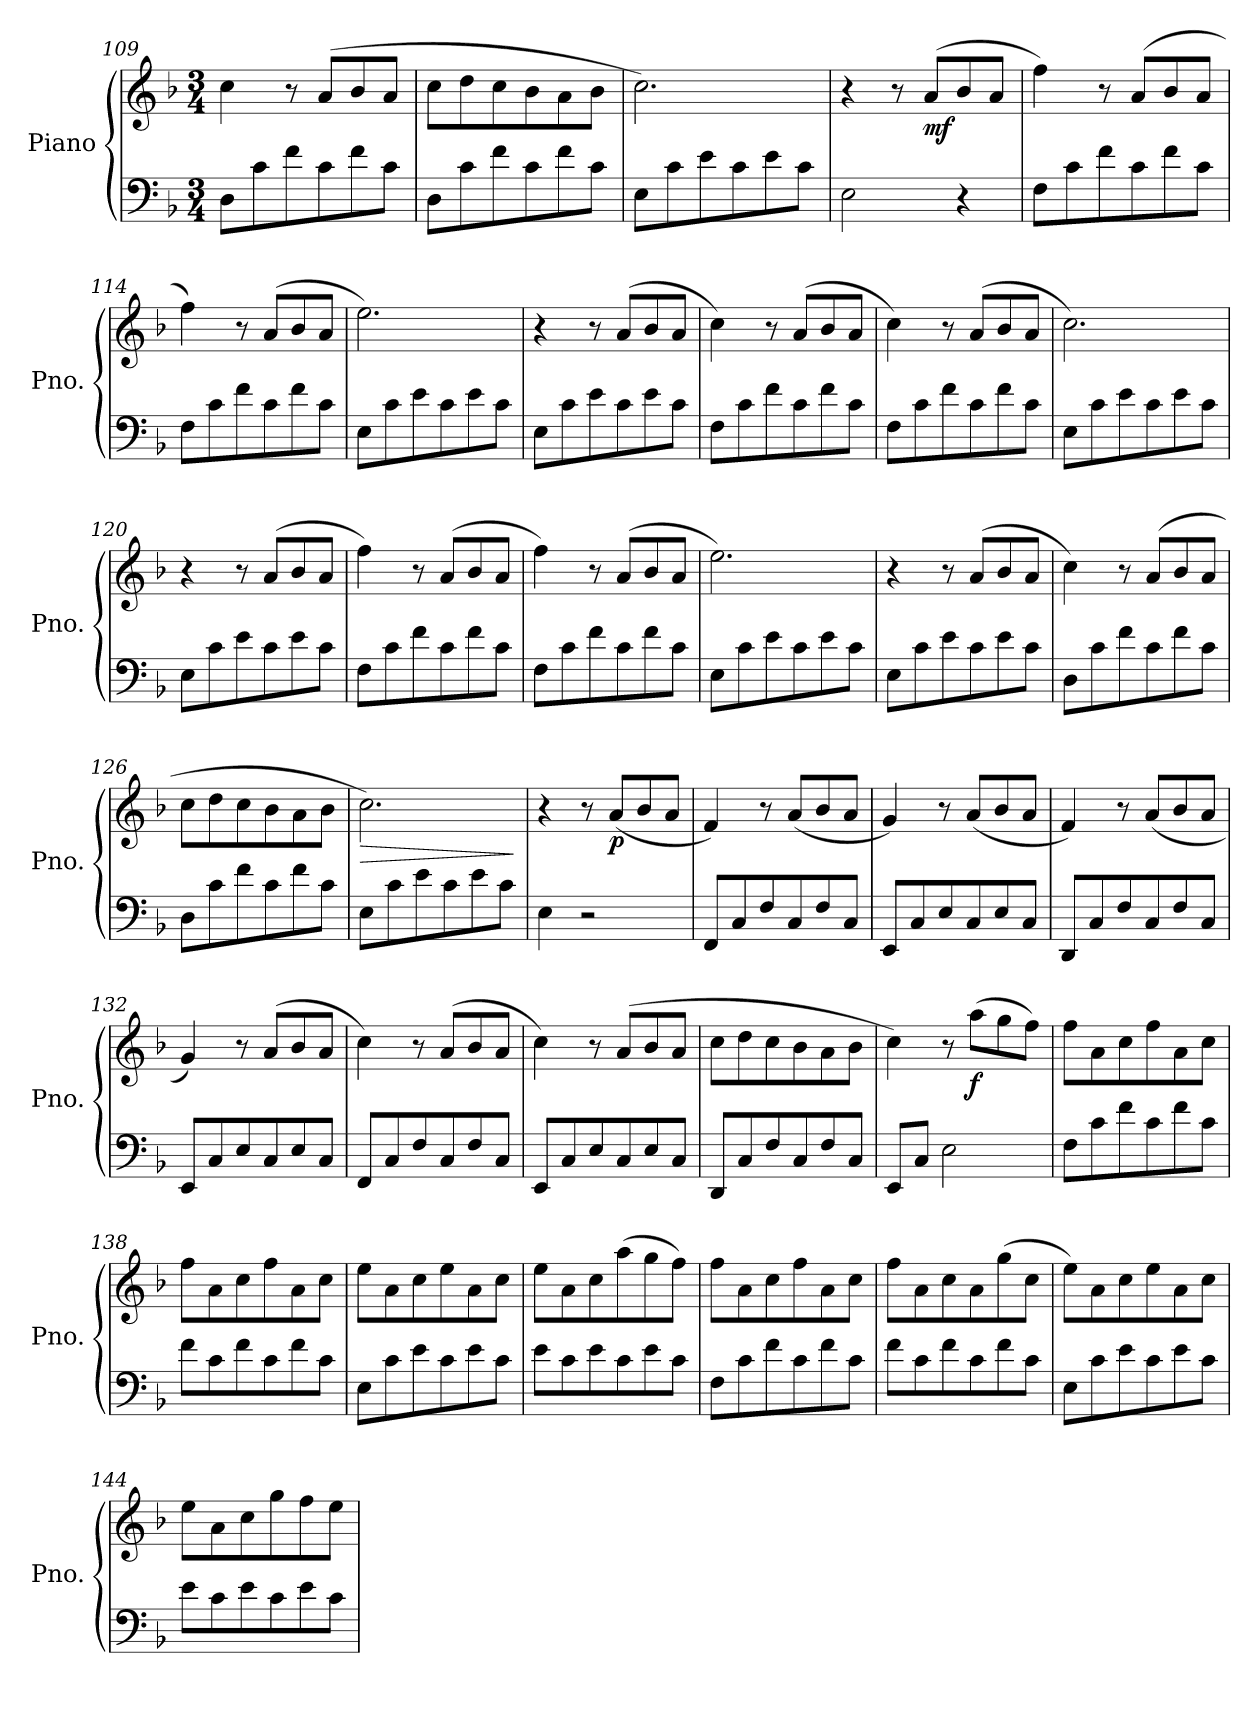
**kern	**kern	**dynam
*part1	*part1	*part1
*staff2	*staff1	*staff1/2
*I"Piano	*	*
*I'Pno.	*	*
!!LO:PB:g=z
*clefF4	*clefG2	*
*k[b-]	*k[b-]	*
*M3/4	*M3/4	*
=109	=109	=109
8D\L	4cc\	.
8c\	.	.
8f\	8r	.
8c\	(>8a/L	.
8f\	8b-/	.
8c\J	8a/J	.
=110	=110	=110
8D\L	8cc\L	.
8c\	8dd\	.
8f\	8cc\	.
8c\	8b-\	.
8f\	8a\	.
8c\J	8b-\J	.
=111	=111	=111
8E\L	2.cc\)	.
8c\	.	.
8e\	.	.
8c\	.	.
8e\	.	.
8c\J	.	.
=112	=112	=112
2E\	4r	.
.	8r	.
!	!	!LO:DY:b
.	(>8a/L	mf
4r	8b-/	.
.	8a/J	.
=113	=113	=113
8F\L	4ff\)	.
8c\	.	.
8f\	8r	.
8c\	(>8a/L	.
8f\	8b-/	.
8c\J	8a/J	.
=114	=114	=114
8F\L	4ff\)	.
8c\	.	.
8f\	8r	.
8c\	(>8a/L	.
8f\	8b-/	.
8c\J	8a/J	.
!!LO:LB:g=z
=115	=115	=115
8E\L	2.ee\)	.
8c\	.	.
8e\	.	.
8c\	.	.
8e\	.	.
8c\J	.	.
=116	=116	=116
8E\L	4r	.
8c\	.	.
8e\	8r	.
8c\	(>8a/L	.
8e\	8b-/	.
8c\J	8a/J	.
=117	=117	=117
8F\L	4cc\)	.
8c\	.	.
8f\	8r	.
8c\	(>8a/L	.
8f\	8b-/	.
8c\J	8a/J	.
=118	=118	=118
8F\L	4cc\)	.
8c\	.	.
8f\	8r	.
8c\	(>8a/L	.
8f\	8b-/	.
8c\J	8a/J	.
=119	=119	=119
8E\L	2.cc\)	.
8c\	.	.
8e\	.	.
8c\	.	.
8e\	.	.
8c\J	.	.
=120	=120	=120
8E\L	4r	.
8c\	.	.
8e\	8r	.
8c\	(>8a/L	.
8e\	8b-/	.
8c\J	8a/J	.
!!LO:LB:g=z
=121	=121	=121
8F\L	4ff\)	.
8c\	.	.
8f\	8r	.
8c\	(>8a/L	.
8f\	8b-/	.
8c\J	8a/J	.
=122	=122	=122
8F\L	4ff\)	.
8c\	.	.
8f\	8r	.
8c\	(>8a/L	.
8f\	8b-/	.
8c\J	8a/J	.
=123	=123	=123
8E\L	2.ee\)	.
8c\	.	.
8e\	.	.
8c\	.	.
8e\	.	.
8c\J	.	.
=124	=124	=124
8E\L	4r	.
8c\	.	.
8e\	8r	.
8c\	(>8a/L	.
8e\	8b-/	.
8c\J	8a/J	.
=125	=125	=125
8D\L	4cc\)	.
8c\	.	.
8f\	8r	.
8c\	(>8a/L	.
8f\	8b-/	.
8c\J	8a/J	.
=126	=126	=126
8D\L	8cc\L	.
8c\	8dd\	.
8f\	8cc\	.
8c\	8b-\	.
8f\	8a\	.
8c\J	8b-\J	.
!!LO:LB:g=z
=127	=127	=127
!	!	!LO:HP:b
8E\L	2.cc\)	>
8c\	.	.
8e\	.	.
8c\	.	.
8e\	.	.
8c\J	.	.
.	.	]
=128	=128	=128
4E\	4r	.
2r	8r	.
!	!	!LO:DY:b
.	(>8a/L	p
.	8b-/	.
.	8a/J	.
=129	=129	=129
8FF/L	4f/)	.
8C/	.	.
8F/	8r	.
8C/	(>8a/L	.
8F/	8b-/	.
8C/J	8a/J	.
=130	=130	=130
8EE/L	4g/)	.
8C/	.	.
8E/	8r	.
8C/	(>8a/L	.
8E/	8b-/	.
8C/J	8a/J	.
=131	=131	=131
8DD/L	4f/)	.
8C/	.	.
8F/	8r	.
8C/	(>8a/L	.
8F/	8b-/	.
8C/J	8a/J	.
=132	=132	=132
8EE/L	4g/)	.
8C/	.	.
8E/	8r	.
8C/	(>8a/L	.
8E/	8b-/	.
8C/J	8a/J	.
!!LO:LB:g=z
=133	=133	=133
8FF/L	4cc\)	.
8C/	.	.
8F/	8r	.
8C/	(>8a/L	.
8F/	8b-/	.
8C/J	8a/J	.
=134	=134	=134
8EE/L	4cc\)	.
8C/	.	.
8E/	8r	.
8C/	(>8a/L	.
8E/	8b-/	.
8C/J	8a/J	.
=135	=135	=135
8DD/L	8cc\L	.
8C/	8dd\	.
8F/	8cc\	.
8C/	8b-\	.
8F/	8a\	.
8C/J	8b-\J	.
=136	=136	=136
8EE/L	4cc\)	.
8C/J	.	.
2E\	8r	.
!	!	!LO:DY:b
.	(>8aa\L	f
.	8gg\	.
.	8ff\J)	.
=137	=137	=137
8F\L	8ff\L	.
8c\	8a\	.
8f\	8cc\	.
8c\	8ff\	.
8f\	8a\	.
8c\J	8cc\J	.
=138	=138	=138
8f\L	8ff\L	.
8c\	8a\	.
8f\	8cc\	.
8c\	8ff\	.
8f\	8a\	.
8c\J	8cc\J	.
!!LO:LB:g=z
=139	=139	=139
8E\L	8ee\L	.
8c\	8a\	.
8e\	8cc\	.
8c\	8ee\	.
8e\	8a\	.
8c\J	8cc\J	.
=140	=140	=140
8e\L	8ee\L	.
8c\	8a\	.
8e\	8cc\	.
8c\	(>8aa\	.
8e\	8gg\	.
8c\J	8ff\J)	.
=141	=141	=141
8F\L	8ff\L	.
8c\	8a\	.
8f\	8cc\	.
8c\	8ff\	.
8f\	8a\	.
8c\J	8cc\J	.
=142	=142	=142
8f\L	8ff\L	.
8c\	8a\	.
8f\	8cc\	.
8c\	8a\	.
8f\	(>8gg\	.
8c\J	8cc\J	.
=143	=143	=143
8E\L	8ee\L)	.
8c\	8a\	.
8e\	8cc\	.
8c\	8ee\	.
8e\	8a\	.
8c\J	8cc\J	.
!!LO:PB:g=z
=144	=144	=144
8e\L	8ee\L	.
8c\	8a\	.
8e\	8cc\	.
8c\	8gg\	.
8e\	8ff\	.
8c\J	8ee\J	.
=	=	=
*-	*-	*-
